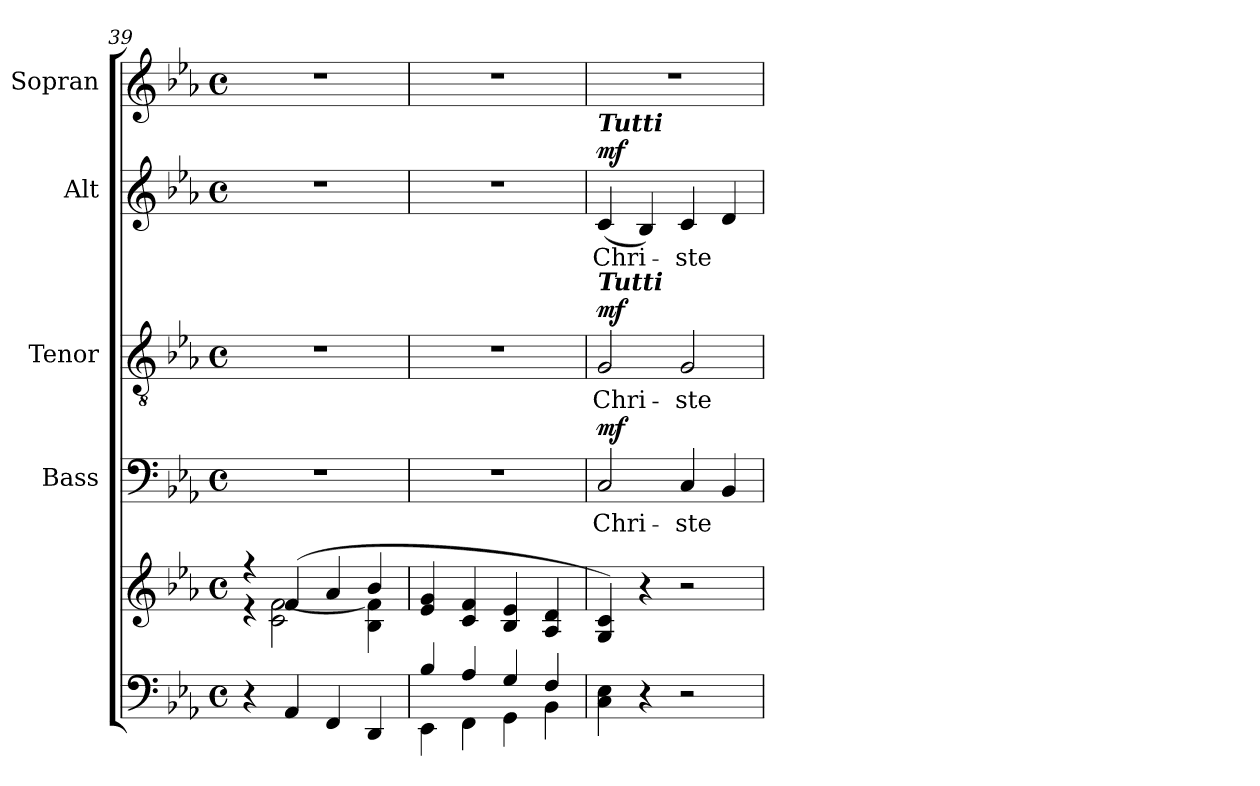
**kern	**kern	**kern	**text	**dynam	**kern	**text	**dynam	**kern	**text	**dynam	**kern
*part5	*part5	*part4	*part4	*part4	*part3	*part3	*part3	*part2	*part2	*part2	*part1
*staff6	*staff5	*staff4	*staff4	*staff4	*staff3	*staff3	*staff3	*staff2	*staff2	*staff2	*staff1
*	*	*I"Bass	*	*	*I"Tenor	*	*	*I"Alt	*	*	*I"Sopran
*	*	*I'B.	*	*	*I'T.	*	*	*I'A.	*	*	*I'S.
*clefF4	*clefG2	*clefF4	*	*	*clefGv2	*	*	*clefG2	*	*	*clefG2
*k[b-e-a-]	*k[b-e-a-]	*k[b-e-a-]	*	*	*k[b-e-a-]	*	*	*k[b-e-a-]	*	*	*k[b-e-a-]
*E-:	*E-:	*E-:	*	*	*E-:	*	*	*E-:	*	*	*E-:
*M4/4	*M4/4	*M4/4	*	*	*M4/4	*	*	*M4/4	*	*	*M4/4
*met(c)	*met(c)	*met(c)	*	*	*met(c)	*	*	*met(c)	*	*	*met(c)
=39	=39	=39	=39	=39	=39	=39	=39	=39	=39	=39	=39
*	*^	*	*	*	*	*	*	*	*	*	*
4r	4r	4r	1r	.	.	1r	.	.	1r	.	.	1r
4AA-/	(4f/	2c\ [<2f\	.	.	.	.	.	.	.	.	.	.
4FF/	4a-/	.	.	.	.	.	.	.	.	.	.	.
4DD/	4b-/	4B-\ 4f\]	.	.	.	.	.	.	.	.	.	.
*	*v	*v	*	*	*	*	*	*	*	*	*	*
=40	=40	=40	=40	=40	=40	=40	=40	=40	=40	=40	=40
*^	*	*	*	*	*	*	*	*	*	*	*
4B-/	4EE-\	4e-/ 4g/	1r	.	.	1r	.	.	1r	.	.	1r
4A-/	4FF\	4c/ 4f/	.	.	.	.	.	.	.	.	.	.
4G/	4GG\	4B-/ 4e-/	.	.	.	.	.	.	.	.	.	.
4F/	4BB-\	4A-/ 4d/	.	.	.	.	.	.	.	.	.	.
!!LO:LB:g=z
=41	=41	=41	=41	=41	=41	=41	=41	=41	=41	=41	=41	=41
!	!	!	!	!	!	!	!	!	!LO:TX:a:Bi:t=Tutti	!	!	!
!	!	!	!	!	!	!LO:TX:a:Bi:t=Tutti	!	!	!	!	!	!
!	!	!	!	!LO:LY:b	!LO:DY:a	!	!LO:LY:b	!LO:DY:a	!	!LO:LY:b	!LO:DY:a	!
*v	*v	*	*	*	*	*	*	*	*	*	*	*
4C\ 4E-\	4G/ 4c/)	2C/	Chri-	mf	2G/	Chri-	mf	(<4c/	Chri-	mf	1r
4r	4r	.	.	.	.	.	.	4B-/)	.	.	.
!	!	!	!LO:LY:b	!	!	!LO:LY:b	!	!	!LO:LY:b	!	!
2r	2r	4C/	-ste	.	2G/	-ste	.	4c/	-ste	.	.
.	.	4BB-/	.	.	.	.	.	4d/	.	.	.
=	=	=	=	=	=	=	=	=	=	=	=
*-	*-	*-	*-	*-	*-	*-	*-	*-	*-	*-	*-
